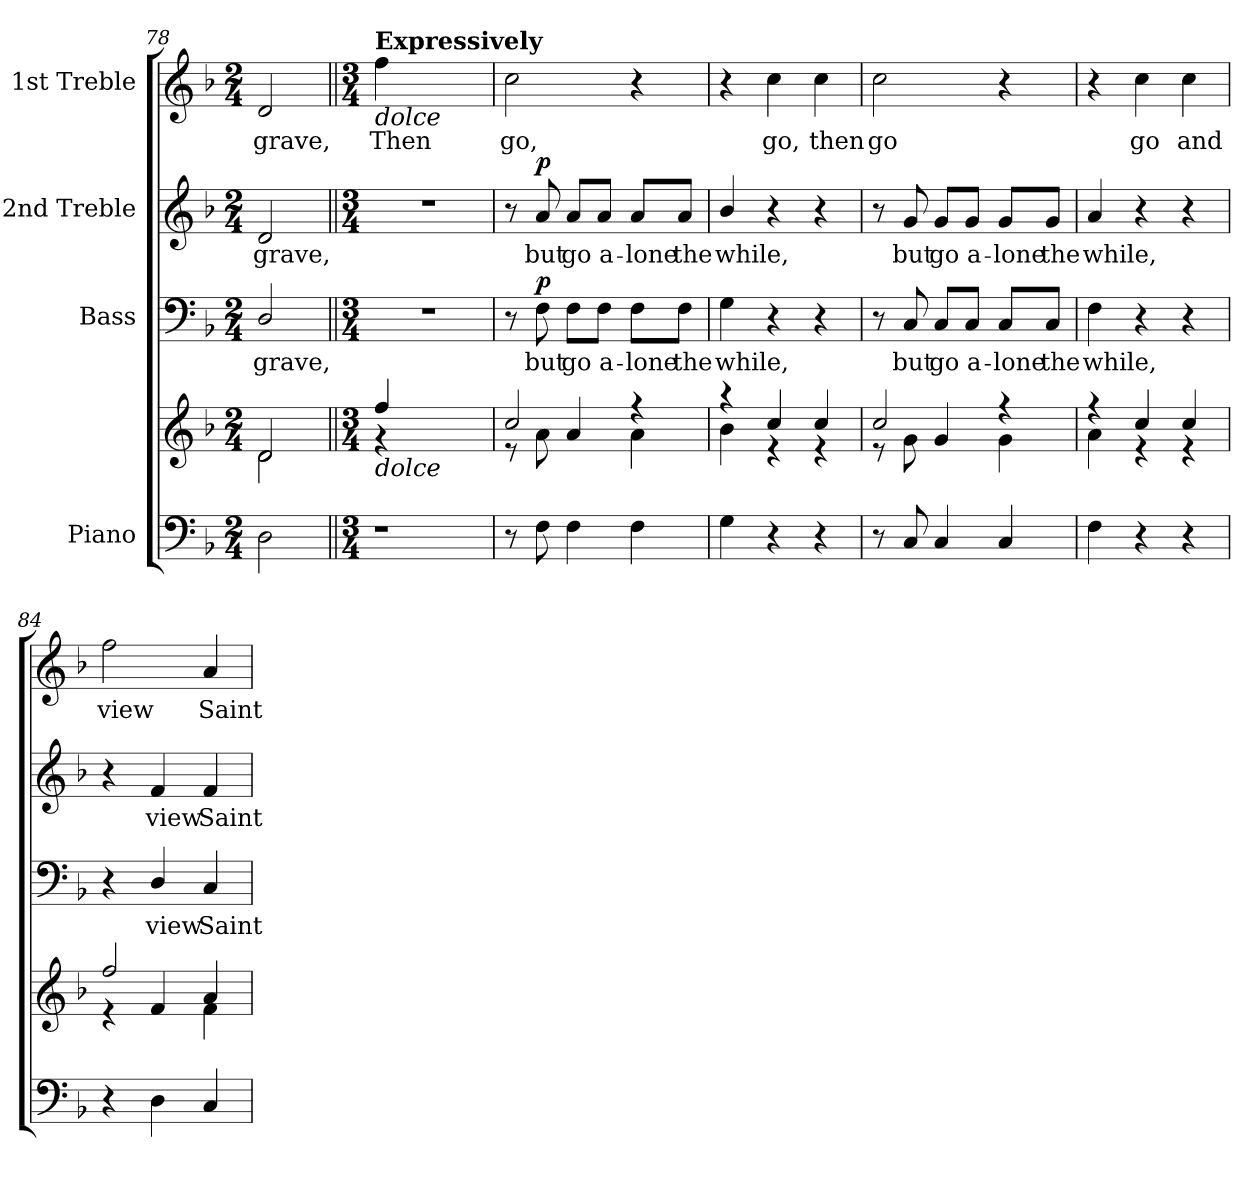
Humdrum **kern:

**kern	**kern	**kern	**text	**dynam	**kern	**text	**dynam	**kern	**text
*part4	*part4	*part3	*part3	*part3	*part2	*part2	*part2	*part1	*part1
*staff5	*staff4	*staff3	*staff3	*staff3	*staff2	*staff2	*staff2	*staff1	*staff1
*I"Piano	*	*I"Bass	*	*	*I"2nd Treble	*	*	*I"1st Treble	*
!!LO:PB:g=z
*clefF4	*clefG2	*clefF4	*	*	*clefG2	*	*	*clefG2	*
*k[b-]	*k[b-]	*k[b-]	*	*	*k[b-]	*	*	*k[b-]	*
*F:	*F:	*F:	*	*	*F:	*	*	*F:	*
*M2/4	*M2/4	*M2/4	*	*	*M2/4	*	*	*M2/4	*
=78	=78	=78	=78	=78	=78	=78	=78	=78	=78
*	*^	*	*	*	*	*	*	*	*
!	!	!	!	!LO:LY:b:color=#000000	!	!	!	!	!	!
!	!	!	!	!	!	!	!LO:LY:b:color=#000000	!	!	!
!	!	!	!	!	!	!	!	!	!	!LO:LY:b:color=#000000
2Di\	2di/	2di\	2Di/	grave,	.	2di/	grave,	.	2di/	grave,
=79||	=79||	=79||	=79||	=79||	=79||	=79||	=79||	=79||	=79||	=79||
*M3/4	*M3/4	*	*M3/4	*	*	*M3/4	*	*	*M3/4	*
!LO:N:vis=1	!	!	!LO:N:vis=1	!	!	!LO:N:vis=1	!	!	!	!
*	*	*	*	*	*	*	*	*	*MM66	*
!	!	!	!	!	!	!	!	!	!LO:TX:b:i:t=dolce	!
!	!	!	!	!	!	!	!	!	!LO:TX:a:B:t=Expressively	!
!	!LO:TX:b:i:t=dolce	!	!	!	!	!	!	!	!	!
!	!	!	!	!	!	!	!	!	!	!LO:LY:b:color=#000000
4r	4ffi/	4r	2.r	.	.	2.r	.	.	4ffi\	Then
2ryy	2ryy	2ryy	.	.	.	.	.	.	2ryy	.
=80	=80	=80	=80	=80	=80	=80	=80	=80	=80	=80
!	!	!	!	!	!	!	!	!	!	!LO:LY:b:color=#000000
8r	2cci/	8r	8r	.	.	8r	.	.	2cci\	go,
!	!	!	!	!LO:LY:b:color=#000000	!	!	!	!	!	!
!	!	!	!	!	!	!	!LO:LY:b:color=#000000	!	!	!
8Fi\	.	8ai\	8Fi\	but	p	8ai/	but	p	.	.
!	!	!	!	!LO:LY:b:color=#000000	!	!	!	!	!	!
!	!	!	!	!	!	!	!LO:LY:b:color=#000000	!	!	!
4Fi\	.	4ai/	8Fi\L	go	.	8ai/L	go	.	.	.
!	!	!	!	!LO:LY:b:color=#000000	!	!	!	!	!	!
!	!	!	!	!	!	!	!LO:LY:b:color=#000000	!	!	!
.	.	.	8Fi\J	a-	.	8ai/J	a-	.	.	.
!	!	!	!	!LO:LY:b:color=#000000	!	!	!	!	!	!
!	!	!	!	!	!	!	!LO:LY:b:color=#000000	!	!	!
4Fi\	4r	4ai\	8Fi\L	-lone	.	8ai/L	-lone	.	4r	.
!	!	!	!	!LO:LY:b:color=#000000	!	!	!	!	!	!
!	!	!	!	!	!	!	!LO:LY:b:color=#000000	!	!	!
.	.	.	8Fi\J	the	.	8ai/J	the	.	.	.
=81	=81	=81	=81	=81	=81	=81	=81	=81	=81	=81
!	!	!	!	!LO:LY:b:color=#000000	!	!	!	!	!	!
!	!	!	!	!	!	!	!LO:LY:b:color=#000000	!	!	!
4Gi\	4r	4b-i\	4Gi\	while,	.	4b-i/	while,	.	4r	.
!	!	!	!	!	!	!	!	!	!	!LO:LY:b:color=#000000
4r	4cci/	4r	4r	.	.	4r	.	.	4cci\	go,
!	!	!	!	!	!	!	!	!	!	!LO:LY:b:color=#000000
4r	4cci/	4r	4r	.	.	4r	.	.	4cci\	then
=82	=82	=82	=82	=82	=82	=82	=82	=82	=82	=82
!	!	!	!	!	!	!	!	!	!	!LO:LY:b:color=#000000
8r	2cci/	8r	8r	.	.	8r	.	.	2cci\	go
!	!	!	!	!LO:LY:b:color=#000000	!	!	!	!	!	!
!	!	!	!	!	!	!	!LO:LY:b:color=#000000	!	!	!
8Ci/	.	8gi\	8Ci/	but	.	8gi/	but	.	.	.
!	!	!	!	!LO:LY:b:color=#000000	!	!	!	!	!	!
!	!	!	!	!	!	!	!LO:LY:b:color=#000000	!	!	!
4Ci/	.	4gi/	8Ci/L	go	.	8gi/L	go	.	.	.
!	!	!	!	!LO:LY:b:color=#000000	!	!	!	!	!	!
!	!	!	!	!	!	!	!LO:LY:b:color=#000000	!	!	!
.	.	.	8Ci/J	a-	.	8gi/J	a-	.	.	.
!	!	!	!	!LO:LY:b:color=#000000	!	!	!	!	!	!
!	!	!	!	!	!	!	!LO:LY:b:color=#000000	!	!	!
4Ci/	4r	4gi\	8Ci/L	-lone	.	8gi/L	-lone	.	4r	.
!	!	!	!	!LO:LY:b:color=#000000	!	!	!	!	!	!
!	!	!	!	!	!	!	!LO:LY:b:color=#000000	!	!	!
.	.	.	8Ci/J	the	.	8gi/J	the	.	.	.
=83	=83	=83	=83	=83	=83	=83	=83	=83	=83	=83
!	!	!	!	!LO:LY:b:color=#000000	!	!	!	!	!	!
!	!	!	!	!	!	!	!LO:LY:b:color=#000000	!	!	!
4Fi\	4r	4ai\	4Fi\	while,	.	4ai/	while,	.	4r	.
!	!	!	!	!	!	!	!	!	!	!LO:LY:b:color=#000000
4r	4cci/	4r	4r	.	.	4r	.	.	4cci\	go
!	!	!	!	!	!	!	!	!	!	!LO:LY:b:color=#000000
4r	4cci/	4r	4r	.	.	4r	.	.	4cci\	and
!!LO:LB:g=z
=84	=84	=84	=84	=84	=84	=84	=84	=84	=84	=84
!	!	!	!	!	!	!	!	!	!	!LO:LY:b:color=#000000
4r	2ffi/	4r	4r	.	.	4r	.	.	2ffi\	view
!	!	!	!	!LO:LY:b:color=#000000	!	!	!	!	!	!
!	!	!	!	!	!	!	!LO:LY:b:color=#000000	!	!	!
4Di\	.	4fi/	4Di/	view	.	4fi/	view	.	.	.
!	!	!	!	!LO:LY:b:color=#000000	!	!	!	!	!	!
!	!	!	!	!	!	!	!LO:LY:b:color=#000000	!	!	!
!	!	!	!	!	!	!	!	!	!	!LO:LY:b:color=#000000
4Ci/	4ai/	4fi\	4Ci/	Saint	.	4fi/	Saint	.	4ai/	Saint
*	*v	*v	*	*	*	*	*	*	*	*
=	=	=	=	=	=	=	=	=	=
*-	*-	*-	*-	*-	*-	*-	*-	*-	*-
